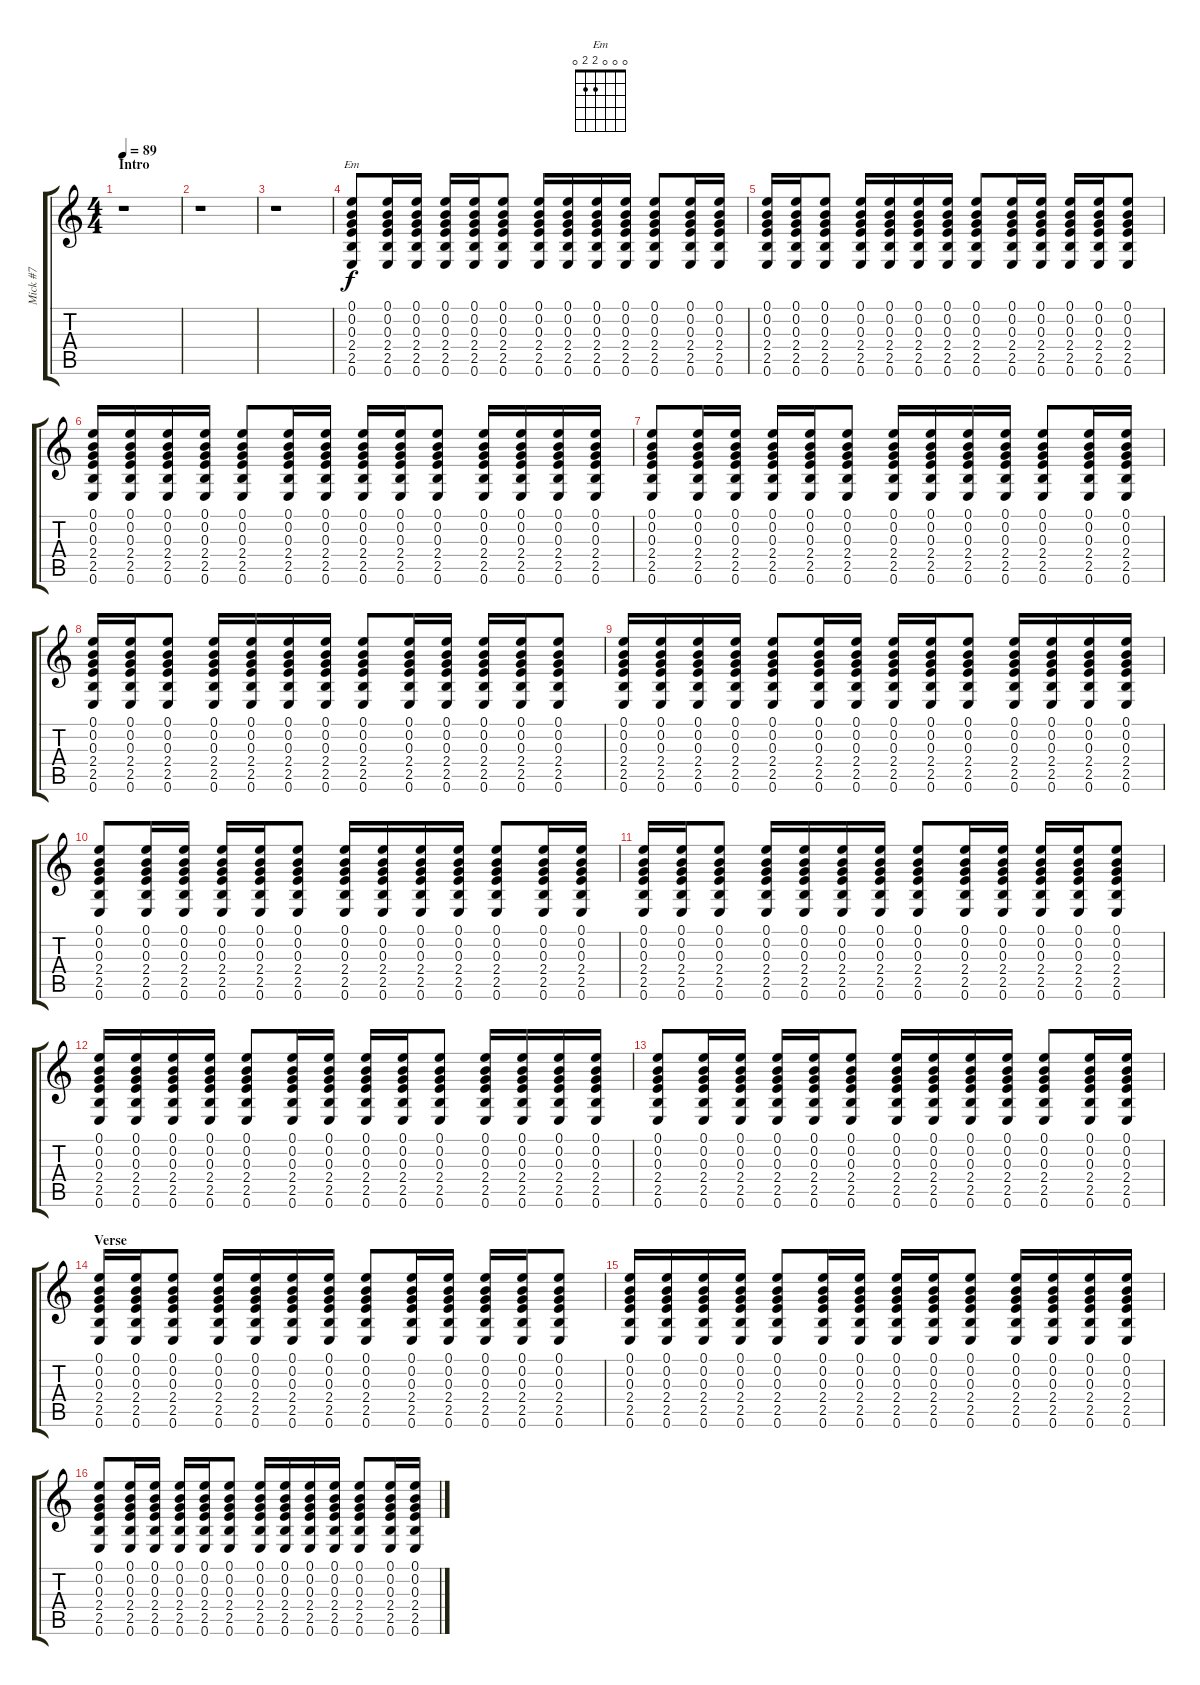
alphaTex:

\track ("Mick #7" "Mick #7") {instrument acousticguitarsteel}
\staff {score tabs}
\tuning (E4 B3 G3 D3 A2 E2) {hide}
\chord ("Em" 0 0 0 2 2 0)
\ts (4 4)
\section ("" "Intro")
\tempo 89
\clef g2
\ks c
r.1{dy f instrument acousticguitarsteel} |
r.1 |
r.1 |
(0.1 0.2 0.3 2.4 2.5 0.6).8{ch "Em" volume 10} (0.1 0.2 0.3 2.4 2.5 0.6).16 (0.1 0.2 0.3 2.4 2.5 0.6).16 (0.1 0.2 0.3 2.4 2.5 0.6).16 (0.1 0.2 0.3 2.4 2.5 0.6).16 (0.1 0.2 0.3 2.4 2.5 0.6).8 (0.1 0.2 0.3 2.4 2.5 0.6).16 (0.1 0.2 0.3 2.4 2.5 0.6).16 (0.1 0.2 0.3 2.4 2.5 0.6).16 (0.1 0.2 0.3 2.4 2.5 0.6).16 (0.1 0.2 0.3 2.4 2.5 0.6).8 (0.1 0.2 0.3 2.4 2.5 0.6).16 (0.1 0.2 0.3 2.4 2.5 0.6).16 |
(0.1 0.2 0.3 2.4 2.5 0.6).16 (0.1 0.2 0.3 2.4 2.5 0.6).16 (0.1 0.2 0.3 2.4 2.5 0.6).8 (0.1 0.2 0.3 2.4 2.5 0.6).16 (0.1 0.2 0.3 2.4 2.5 0.6).16 (0.1 0.2 0.3 2.4 2.5 0.6).16 (0.1 0.2 0.3 2.4 2.5 0.6).16 (0.1 0.2 0.3 2.4 2.5 0.6).8 (0.1 0.2 0.3 2.4 2.5 0.6).16 (0.1 0.2 0.3 2.4 2.5 0.6).16 (0.1 0.2 0.3 2.4 2.5 0.6).16 (0.1 0.2 0.3 2.4 2.5 0.6).16 (0.1 0.2 0.3 2.4 2.5 0.6).8 |
(0.1 0.2 0.3 2.4 2.5 0.6).16 (0.1 0.2 0.3 2.4 2.5 0.6).16 (0.1 0.2 0.3 2.4 2.5 0.6).16 (0.1 0.2 0.3 2.4 2.5 0.6).16 (0.1 0.2 0.3 2.4 2.5 0.6).8 (0.1 0.2 0.3 2.4 2.5 0.6).16 (0.1 0.2 0.3 2.4 2.5 0.6).16 (0.1 0.2 0.3 2.4 2.5 0.6).16 (0.1 0.2 0.3 2.4 2.5 0.6).16 (0.1 0.2 0.3 2.4 2.5 0.6).8 (0.1 0.2 0.3 2.4 2.5 0.6).16 (0.1 0.2 0.3 2.4 2.5 0.6).16 (0.1 0.2 0.3 2.4 2.5 0.6).16 (0.1 0.2 0.3 2.4 2.5 0.6).16 |
(0.1 0.2 0.3 2.4 2.5 0.6).8 (0.1 0.2 0.3 2.4 2.5 0.6).16 (0.1 0.2 0.3 2.4 2.5 0.6).16 (0.1 0.2 0.3 2.4 2.5 0.6).16 (0.1 0.2 0.3 2.4 2.5 0.6).16 (0.1 0.2 0.3 2.4 2.5 0.6).8 (0.1 0.2 0.3 2.4 2.5 0.6).16 (0.1 0.2 0.3 2.4 2.5 0.6).16 (0.1 0.2 0.3 2.4 2.5 0.6).16 (0.1 0.2 0.3 2.4 2.5 0.6).16 (0.1 0.2 0.3 2.4 2.5 0.6).8 (0.1 0.2 0.3 2.4 2.5 0.6).16 (0.1 0.2 0.3 2.4 2.5 0.6).16 |
(0.1 0.2 0.3 2.4 2.5 0.6).16 (0.1 0.2 0.3 2.4 2.5 0.6).16 (0.1 0.2 0.3 2.4 2.5 0.6).8 (0.1 0.2 0.3 2.4 2.5 0.6).16 (0.1 0.2 0.3 2.4 2.5 0.6).16 (0.1 0.2 0.3 2.4 2.5 0.6).16 (0.1 0.2 0.3 2.4 2.5 0.6).16 (0.1 0.2 0.3 2.4 2.5 0.6).8 (0.1 0.2 0.3 2.4 2.5 0.6).16 (0.1 0.2 0.3 2.4 2.5 0.6).16 (0.1 0.2 0.3 2.4 2.5 0.6).16 (0.1 0.2 0.3 2.4 2.5 0.6).16 (0.1 0.2 0.3 2.4 2.5 0.6).8 |
(0.1 0.2 0.3 2.4 2.5 0.6).16 (0.1 0.2 0.3 2.4 2.5 0.6).16 (0.1 0.2 0.3 2.4 2.5 0.6).16 (0.1 0.2 0.3 2.4 2.5 0.6).16 (0.1 0.2 0.3 2.4 2.5 0.6).8 (0.1 0.2 0.3 2.4 2.5 0.6).16 (0.1 0.2 0.3 2.4 2.5 0.6).16 (0.1 0.2 0.3 2.4 2.5 0.6).16 (0.1 0.2 0.3 2.4 2.5 0.6).16 (0.1 0.2 0.3 2.4 2.5 0.6).8 (0.1 0.2 0.3 2.4 2.5 0.6).16 (0.1 0.2 0.3 2.4 2.5 0.6).16 (0.1 0.2 0.3 2.4 2.5 0.6).16 (0.1 0.2 0.3 2.4 2.5 0.6).16 |
(0.1 0.2 0.3 2.4 2.5 0.6).8 (0.1 0.2 0.3 2.4 2.5 0.6).16 (0.1 0.2 0.3 2.4 2.5 0.6).16 (0.1 0.2 0.3 2.4 2.5 0.6).16 (0.1 0.2 0.3 2.4 2.5 0.6).16 (0.1 0.2 0.3 2.4 2.5 0.6).8 (0.1 0.2 0.3 2.4 2.5 0.6).16 (0.1 0.2 0.3 2.4 2.5 0.6).16 (0.1 0.2 0.3 2.4 2.5 0.6).16 (0.1 0.2 0.3 2.4 2.5 0.6).16 (0.1 0.2 0.3 2.4 2.5 0.6).8 (0.1 0.2 0.3 2.4 2.5 0.6).16 (0.1 0.2 0.3 2.4 2.5 0.6).16 |
(0.1 0.2 0.3 2.4 2.5 0.6).16 (0.1 0.2 0.3 2.4 2.5 0.6).16 (0.1 0.2 0.3 2.4 2.5 0.6).8 (0.1 0.2 0.3 2.4 2.5 0.6).16 (0.1 0.2 0.3 2.4 2.5 0.6).16 (0.1 0.2 0.3 2.4 2.5 0.6).16 (0.1 0.2 0.3 2.4 2.5 0.6).16 (0.1 0.2 0.3 2.4 2.5 0.6).8 (0.1 0.2 0.3 2.4 2.5 0.6).16 (0.1 0.2 0.3 2.4 2.5 0.6).16 (0.1 0.2 0.3 2.4 2.5 0.6).16 (0.1 0.2 0.3 2.4 2.5 0.6).16 (0.1 0.2 0.3 2.4 2.5 0.6).8 |
(0.1 0.2 0.3 2.4 2.5 0.6).16 (0.1 0.2 0.3 2.4 2.5 0.6).16 (0.1 0.2 0.3 2.4 2.5 0.6).16 (0.1 0.2 0.3 2.4 2.5 0.6).16 (0.1 0.2 0.3 2.4 2.5 0.6).8 (0.1 0.2 0.3 2.4 2.5 0.6).16 (0.1 0.2 0.3 2.4 2.5 0.6).16 (0.1 0.2 0.3 2.4 2.5 0.6).16 (0.1 0.2 0.3 2.4 2.5 0.6).16 (0.1 0.2 0.3 2.4 2.5 0.6).8 (0.1 0.2 0.3 2.4 2.5 0.6).16 (0.1 0.2 0.3 2.4 2.5 0.6).16 (0.1 0.2 0.3 2.4 2.5 0.6).16 (0.1 0.2 0.3 2.4 2.5 0.6).16 |
(0.1 0.2 0.3 2.4 2.5 0.6).8 (0.1 0.2 0.3 2.4 2.5 0.6).16 (0.1 0.2 0.3 2.4 2.5 0.6).16 (0.1 0.2 0.3 2.4 2.5 0.6).16 (0.1 0.2 0.3 2.4 2.5 0.6).16 (0.1 0.2 0.3 2.4 2.5 0.6).8 (0.1 0.2 0.3 2.4 2.5 0.6).16 (0.1 0.2 0.3 2.4 2.5 0.6).16 (0.1 0.2 0.3 2.4 2.5 0.6).16 (0.1 0.2 0.3 2.4 2.5 0.6).16 (0.1 0.2 0.3 2.4 2.5 0.6).8 (0.1 0.2 0.3 2.4 2.5 0.6).16 (0.1 0.2 0.3 2.4 2.5 0.6).16 |
\section ("" "Verse")
(0.1 0.2 0.3 2.4 2.5 0.6).16 (0.1 0.2 0.3 2.4 2.5 0.6).16 (0.1 0.2 0.3 2.4 2.5 0.6).8 (0.1 0.2 0.3 2.4 2.5 0.6).16 (0.1 0.2 0.3 2.4 2.5 0.6).16 (0.1 0.2 0.3 2.4 2.5 0.6).16 (0.1 0.2 0.3 2.4 2.5 0.6).16 (0.1 0.2 0.3 2.4 2.5 0.6).8 (0.1 0.2 0.3 2.4 2.5 0.6).16 (0.1 0.2 0.3 2.4 2.5 0.6).16 (0.1 0.2 0.3 2.4 2.5 0.6).16 (0.1 0.2 0.3 2.4 2.5 0.6).16 (0.1 0.2 0.3 2.4 2.5 0.6).8 |
(0.1 0.2 0.3 2.4 2.5 0.6).16 (0.1 0.2 0.3 2.4 2.5 0.6).16 (0.1 0.2 0.3 2.4 2.5 0.6).16 (0.1 0.2 0.3 2.4 2.5 0.6).16 (0.1 0.2 0.3 2.4 2.5 0.6).8 (0.1 0.2 0.3 2.4 2.5 0.6).16 (0.1 0.2 0.3 2.4 2.5 0.6).16 (0.1 0.2 0.3 2.4 2.5 0.6).16 (0.1 0.2 0.3 2.4 2.5 0.6).16 (0.1 0.2 0.3 2.4 2.5 0.6).8 (0.1 0.2 0.3 2.4 2.5 0.6).16 (0.1 0.2 0.3 2.4 2.5 0.6).16 (0.1 0.2 0.3 2.4 2.5 0.6).16 (0.1 0.2 0.3 2.4 2.5 0.6).16 |
(0.1 0.2 0.3 2.4 2.5 0.6).8 (0.1 0.2 0.3 2.4 2.5 0.6).16 (0.1 0.2 0.3 2.4 2.5 0.6).16 (0.1 0.2 0.3 2.4 2.5 0.6).16 (0.1 0.2 0.3 2.4 2.5 0.6).16 (0.1 0.2 0.3 2.4 2.5 0.6).8 (0.1 0.2 0.3 2.4 2.5 0.6).16 (0.1 0.2 0.3 2.4 2.5 0.6).16 (0.1 0.2 0.3 2.4 2.5 0.6).16 (0.1 0.2 0.3 2.4 2.5 0.6).16 (0.1 0.2 0.3 2.4 2.5 0.6).8 (0.1 0.2 0.3 2.4 2.5 0.6).16 (0.1 0.2 0.3 2.4 2.5 0.6).16
